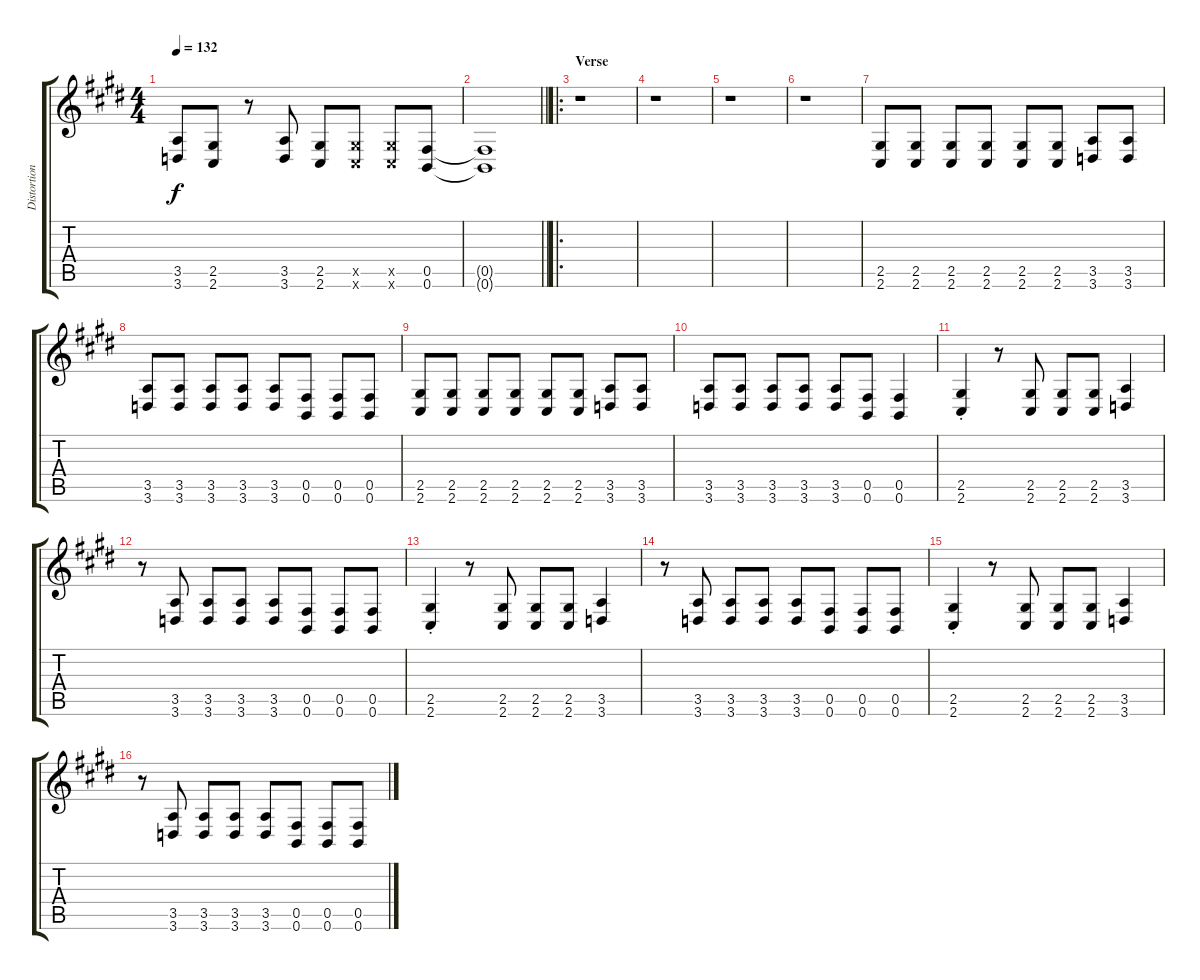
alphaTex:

\track ("Distortion" "Distortion") {instrument distortionguitar}
\staff {score tabs}
\tuning (Db4 Ab3 E3 B2 Gb2 B1) {hide}
\ts (4 4)
\tempo 132
\clef g2
\ks e
(3.5 3.6).8{dy f instrument distortionguitar} (2.5 2.6).8 r.8 (3.5 3.6).8 (2.5 2.6).8 (2.5{x} 2.6{x}).8 (2.5{x} 2.6{x}).8 (0.5 0.6).8 |
\barLineRight lightlight
\ks c#minor
(0.5{t} 0.6{t}).1 |
\ro
\section ("" "Verse")
r.1 |
r.1 |
\ks e
r.1 |
\ks c#minor
r.1 |
(2.5 2.6).8 (2.5 2.6).8 (2.5 2.6).8 (2.5 2.6).8 (2.5 2.6).8 (2.5 2.6).8 (3.5 3.6).8 (3.5 3.6).8 |
(3.5 3.6).8 (3.5 3.6).8 (3.5 3.6).8 (3.5 3.6).8 (3.5 3.6).8 (0.5 0.6).8 (0.5 0.6).8 (0.5 0.6).8 |
\ks e
(2.5 2.6).8 (2.5 2.6).8 (2.5 2.6).8 (2.5 2.6).8 (2.5 2.6).8 (2.5 2.6).8 (3.5 3.6).8 (3.5 3.6).8 |
\ks c#minor
(3.5 3.6).8 (3.5 3.6).8 (3.5 3.6).8 (3.5 3.6).8 (3.5 3.6).8 (0.5 0.6).8 (0.5 0.6).4 |
\ks e
(2.5{st} 2.6{st}).4 r.8 (2.5 2.6).8 (2.5 2.6).8 (2.5 2.6).8 (3.5 3.6).4 |
\ks c#minor
r.8 (3.5 3.6).8 (3.5 3.6).8 (3.5 3.6).8 (3.5 3.6).8 (0.5 0.6).8 (0.5 0.6).8 (0.5 0.6).8 |
(2.5{st} 2.6{st}).4 r.8 (2.5 2.6).8 (2.5 2.6).8 (2.5 2.6).8 (3.5 3.6).4 |
r.8 (3.5 3.6).8 (3.5 3.6).8 (3.5 3.6).8 (3.5 3.6).8 (0.5 0.6).8 (0.5 0.6).8 (0.5 0.6).8 |
\ks e
(2.5{st} 2.6{st}).4 r.8 (2.5 2.6).8 (2.5 2.6).8 (2.5 2.6).8 (3.5 3.6).4 |
\ks c#minor
r.8 (3.5 3.6).8 (3.5 3.6).8 (3.5 3.6).8 (3.5 3.6).8 (0.5 0.6).8 (0.5 0.6).8 (0.5 0.6).8
